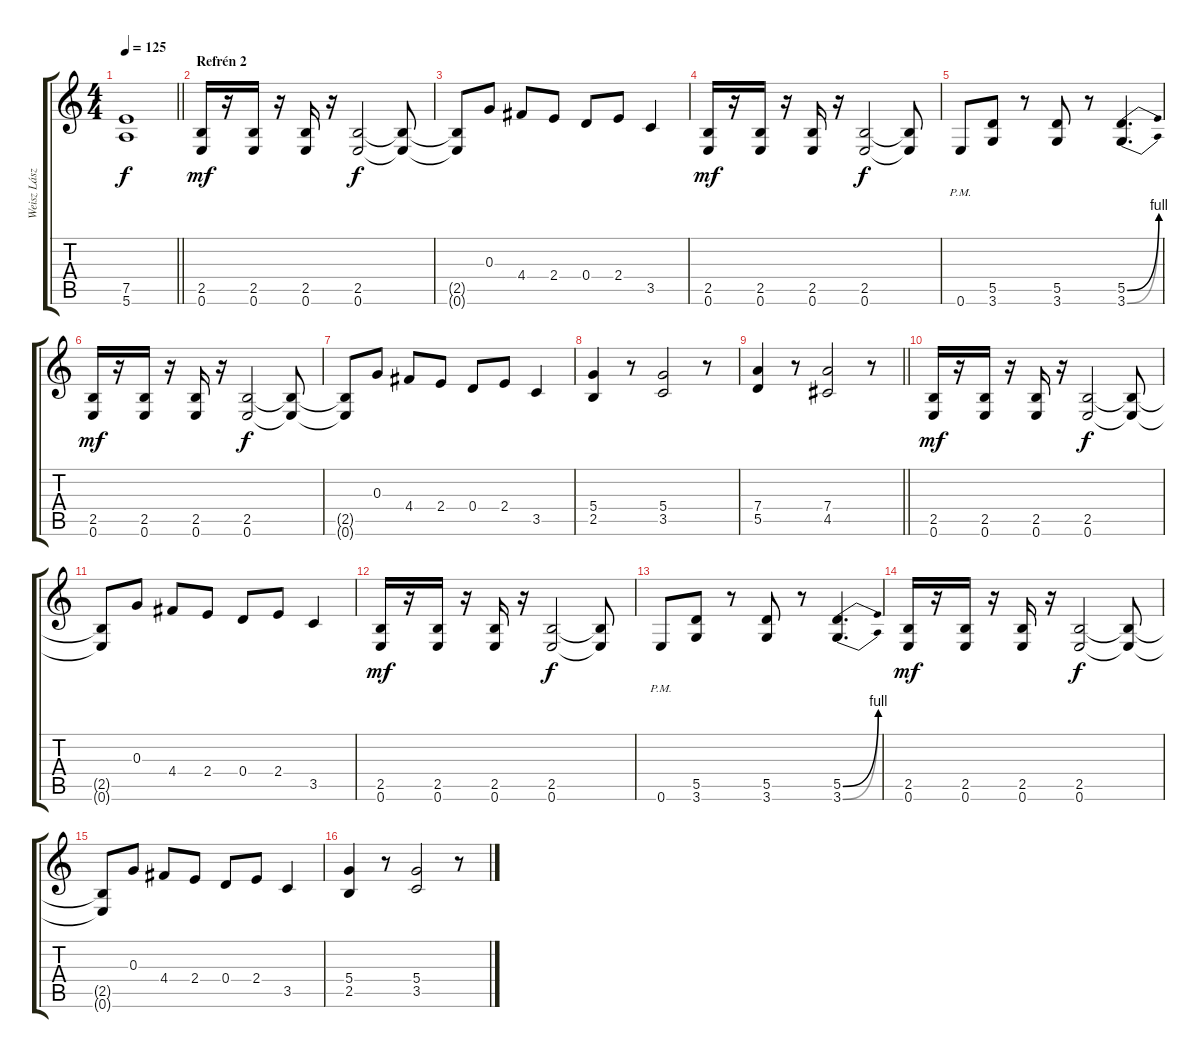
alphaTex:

\track ("Weisz László - Gitár" "Weisz Lász") {instrument distortionguitar}
\staff {score tabs}
\tuning (E4 B3 G3 D3 A2 E2) {hide}
\ts (4 4)
\tempo 125
\clef g2
\barLineRight lightlight
\ks c
(7.5 5.6).1{dy f} |
\section ("" "Refrén 2")
(2.5 0.6).16{dy mf} r.16 (2.5 0.6).16 r.16 (2.5 0.6).16 r.16 (2.5 0.6).2{dy f} (2.5{t} 0.6{t}).8 |
(2.5{t} 0.6{t}).8 0.3.8 4.4.8 2.4.8 0.4.8 2.4.8 3.5.4 |
(2.5 0.6).16{dy mf} r.16 (2.5 0.6).16 r.16 (2.5 0.6).16 r.16 (2.5 0.6).2{dy f} (2.5{t} 0.6{t}).8 |
0.6{pm}.8 (5.5 3.6).8 r.8 (5.5 3.6).8 r.8 (5.5{be (bend 0 0 60 4)} 3.6{be (bend 0 0 60 4)}).4{d} |
(2.5 0.6).16{dy mf} r.16 (2.5 0.6).16 r.16 (2.5 0.6).16 r.16 (2.5 0.6).2{dy f} (2.5{t} 0.6{t}).8 |
(2.5{t} 0.6{t}).8 0.3.8 4.4.8 2.4.8 0.4.8 2.4.8 3.5.4 |
(5.4 2.5).4 r.8 (5.4 3.5).2 r.8 |
\barLineRight lightlight
(7.4 5.5).4 r.8 (7.4 4.5).2 r.8 |
(2.5 0.6).16{dy mf} r.16 (2.5 0.6).16 r.16 (2.5 0.6).16 r.16 (2.5 0.6).2{dy f} (2.5{t} 0.6{t}).8 |
(2.5{t} 0.6{t}).8 0.3.8 4.4.8 2.4.8 0.4.8 2.4.8 3.5.4 |
(2.5 0.6).16{dy mf} r.16 (2.5 0.6).16 r.16 (2.5 0.6).16 r.16 (2.5 0.6).2{dy f} (2.5{t} 0.6{t}).8 |
0.6{pm}.8 (5.5 3.6).8 r.8 (5.5 3.6).8 r.8 (5.5{be (bend 0 0 60 4)} 3.6{be (bend 0 0 60 4)}).4{d} |
(2.5 0.6).16{dy mf} r.16 (2.5 0.6).16 r.16 (2.5 0.6).16 r.16 (2.5 0.6).2{dy f} (2.5{t} 0.6{t}).8 |
(2.5{t} 0.6{t}).8 0.3.8 4.4.8 2.4.8 0.4.8 2.4.8 3.5.4 |
(5.4 2.5).4 r.8 (5.4 3.5).2 r.8
